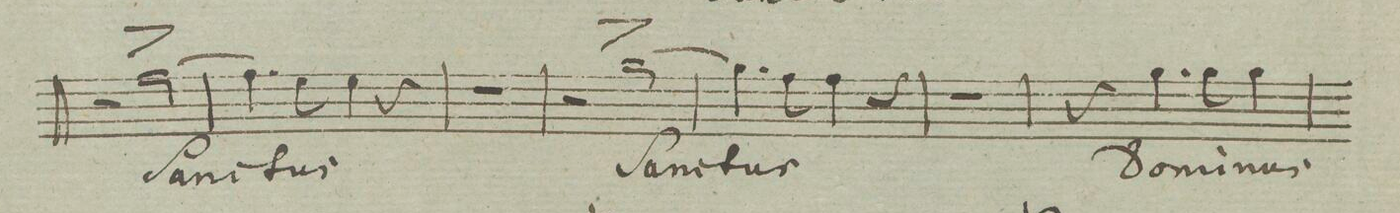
**kern	**text	**dynam
*I"Soprano. Tutti.	*	*
*clefC1	*	*
*k[]	*	*
*met(c)	*	*
*M4/4	*	*
2r	.	.
[2dd^\	San-	.
=8	=8	=8
4.dd\]	.	.
8cc\	-ctus	.
4cc\	.	.
4r	.	.
=9	=9	=9
1ryy	.	.
=10	=10	=10
1r	.	.
=11	=11	=11
2r	.	.
[2ee^\	San-	.
=12	=12	=12
4.ee\]	.	.
8dd\	-ctus	.
4dd\	.	.
4r	.	.
=13	=13	=13
1r	.	.
=14	=14	=14
4r	.	.
4.ee\	Do-	.
8ee\	-mi-	.
4ee\	-nus	.
=15	=15	=15
*-	*-	*-
